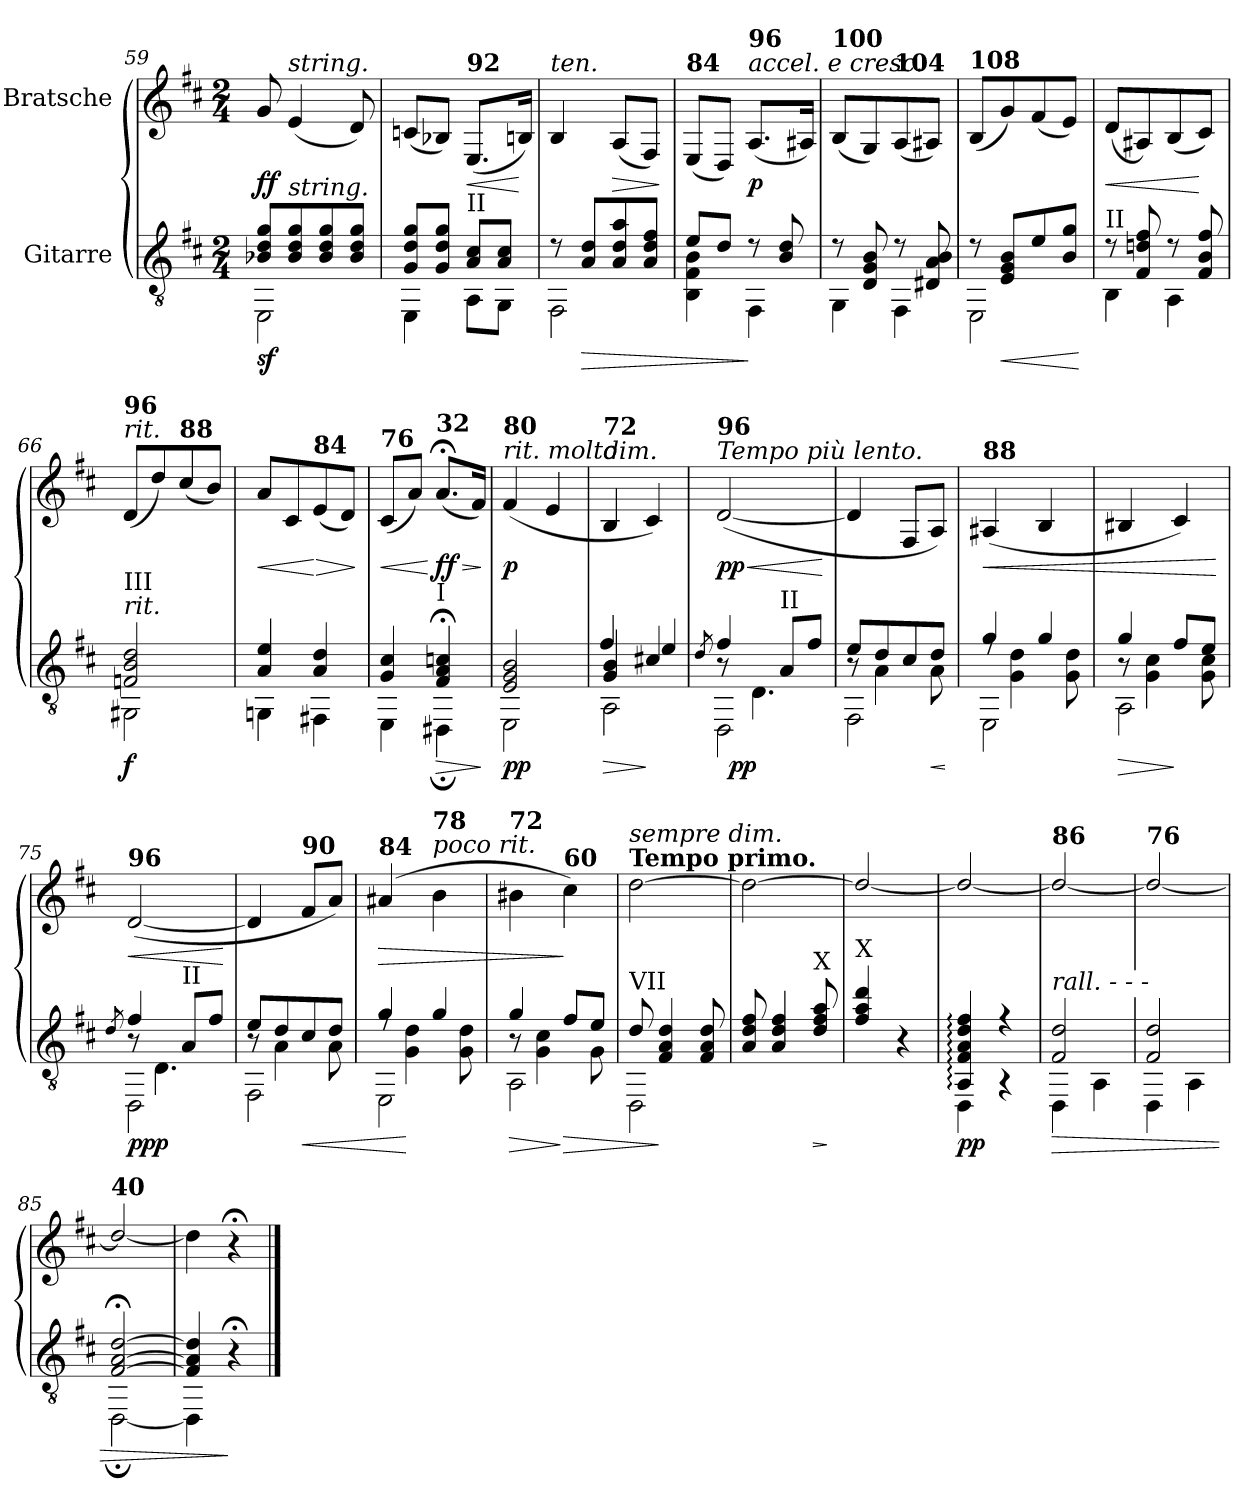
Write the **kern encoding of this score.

**kern	**dynam	**kern	**dynam
*part2	*part2	*part1	*part1
*staff2	*staff2	*staff1	*staff1
*I"Gitarre	*	*I"Bratsche	*
*clefGv2	*	*clefG2	*
*k[f#c#]	*	*k[f#c#]	*
*M2/4	*	*M2/4	*
=59	=59	=59	=59
*^	*	*	*
!	!	!LO:DY:b	!	!LO:DY:b
8B-X/ 8d/ 8g/L	2EE<\	sf	8g/	ff
!	!	!	!LO:TX:a:i:t=string.	!
!LO:TX:a:i:t=string.	!	!	!	!
8B-/ 8d/ 8g/	.	.	(<4e/	.
8B-/ 8d/ 8g/	.	.	.	.
8B-/ 8d/ 8g/J	.	.	8d/)	.
=60	=60	=60	=60	=60
8G/ 8d/ 8g/L	4EE\	.	(<8cn/L	.
8G/ 8d/ 8g/J	.	.	8B-X/J)	.
!	!	!	!LO:TX:a:B:t=92	!
!LO:TX:a:t=II	!	!	!	!
!	!	!	!	!LO:HP:b
8A/ 8c#/L	8AA<\L	.	(<8.E/L	<
8A/ 8c#/J	8GG<\J	.	.	.
.	.	.	16Bn/Jk)	[
=61	=61	=61	=61	=61
!	!	!	!LO:TX:a:i:t=ten.	!
8r	2FF#<\	.	4B/	.
!	!	!LO:HP:b	!	!
8A/ 8d/L	.	>	.	.
!	!	!	!	!LO:HP:b
8A/ 8d/ 8a/	.	.	(<8A/L	>
8A/ 8d/ 8f#/J	.	.	8F#/J)	.
*v	*v	*	*	*
.	.	.	]
=62	=62	=62	=62
*^	*	*	*
!	!	!	!LO:TX:a:B:t=84	!
8e/L	4BB\ 4F#\ 4B\	.	(<8E/L	.
8d/J	.	.	8D/J)	.
!	!	!	!LO:TX:a:i:t=accel. e cresc.	!
!	!	!	!LO:TX:a:B:t=96	!
!	!	!	!	!LO:DY:b
8r	4FF#<\	]	(<8.A/L	p
8B/ 8d/	.	.	.	.
.	.	.	16A#X/Jk)	.
=63	=63	=63	=63	=63
!	!	!	!LO:TX:a:B:t=100	!
8r	4GG\	.	(<8B/L	.
8D/ 8G/ 8B/	.	.	8G/)	.
!	!	!	!LO:TX:a:B:t=104	!
8r	4FF#<\	.	(<8A/	.
8D#X/ 8A/ 8B/	.	.	8A#X/J)	.
=64	=64	=64	=64	=64
!	!	!	!LO:TX:a:B:t=108	!
8r	2EE<\	.	(<8B/L	.
!	!	!LO:HP:b	!	!
8E/ 8G/ 8B/L	.	<	8g/)	.
8e/	.	.	(<8f#/	.
8B/ 8g/J	.	.	8e/J)	.
*v	*v	*	*	*
.	[	.	.
!!LO:LB:g=z
=65	=65	=65	=65
*^	*	*	*
!LO:TX:a:t=II	!	!	!	!
!	!	!	!	!LO:HP:b
8r	4BB\	.	(<8d/L	<
8F#/ 8dn/ 8f#/	.	.	8A#X/)	.
8r	4AA\	.	(<8B/	.
8F#/ 8B/ 8f#/	.	.	8c#/J)	[
=66	=66	=66	=66	=66
!	!	!	!LO:TX:a:i:t=rit.	!
!	!	!	!LO:TX:a:B:t=96	!
!LO:TX:a:i:t=rit.	!	!	!	!
!LO:TX:a:t=III	!	!	!	!
!	!	!LO:DY:b	!	!
2Fn/ 2B/ 2d/	2GG#X<\	f	(<8d/L	.
.	.	.	8dd/)	.
!	!	!	!LO:TX:a:B:t=88	!
.	.	.	(<8cc#/	.
.	.	.	8b/J)	.
=67	=67	=67	=67	=67
!	!	!	!	!LO:HP:b
4A/ 4e/	4GGn<\	.	8a/L	<
.	.	.	8c#/	.
!	!	!	!LO:TX:a:B:t=84	!
!	!	!	!	!LO:HP:n=1:b
4A/ 4d/	4FF#X<\	.	(<8e/	[ >
.	.	.	8d/J)	.
*v	*v	*	*	*
.	.	.	]
=68	=68	=68	=68
*^	*	*	*
!	!	!	!LO:TX:a:B:t=76	!
!	!	!	!	!LO:HP:b
4G/ 4c#/	4EE<\	.	(<8c#/L	<
.	.	.	8a/J)	.
!	!	!	!LO:TX:a:B:t=32	!
!LO:TX:a:t=I	!	!	!	!
!	!	!LO:HP:b	!	!LO:HP:n=1:b
!	!	!	!	!LO:DY:n=1:b
4F#/;< 4A/;< 4cn/;<	4DD#X;\	>	(<8.a;</L	[ > ff
.	.	.	16f#/Jk)	.
*v	*v	*	*	*
.	]	.	]
=69	=69	=69	=69
*^	*	*	*
!	!	!	!LO:TX:a:i:t=rit. molto	!
!	!	!	!LO:TX:a:B:t=80	!
!	!	!LO:DY:b	!	!LO:DY:b
2E/ 2G/ 2B/	2EE<\	pp	(>4f#/	p
.	.	.	4e/	.
*v	*v	*	*	*
=70	=70	=70	=70
!	!	!LO:TX:a:i:t=dim.	!
!	!	!LO:TX:a:B:t=72	!
!LO:TX:a:t=IV	!	!	!
!	!LO:HP:b	!	!
*^	*	*	*
*	*^	*	*	*
4G/ 4B/	4f#/	2AA\	>	4B/	.
4c#X/	4e/	.	]	4c#/)	.
*v	*v	*v	*	*	*
=71	=71	=71	=71
8qd/	.	.	.
*^	*	*	*
*	*^	*	*	*
!	!	!	!	!LO:TX:a:i:t=Tempo più lento.	!
!	!	!	!	!LO:TX:a:B:t=96	!
!	!	!	!	!	!LO:HP:b
!	!	!	!	!	!LO:DY:n=1:b
*	*	*^	*	*	*
4f#/	8r	2DD\	32ryy	.	(>[2d/	< pp
!	!	!	!	!LO:DY:b	!	!
.	.	.	4...ryy	pp	.	.
.	4.D\	.	.	.	.	.
!LO:TX:a:t=II	!	!	!	!	!	!
8A/L	.	.	.	.	.	.
8f#/J	.	.	.	.	.	.
.	.	.	.	.	.	[
*	*	*v	*v	*	*	*
=72	=72	=72	=72	=72	=72
8e/L	8r	2FF#<\	.	4d/]	.
8d/	4A\	.	.	.	.
8c#/	.	.	.	8F#/L	.
!	!	!	!LO:HP:b	!	!
8d/J	8A\	.	<	8A/J)	.
*v	*v	*v	*	*	*
.	[	.	.
!!LO:LB:g=z
=73	=73	=73	=73
*^	*	*	*
*	*^	*	*	*
!	!	!	!	!LO:TX:a:B:t=88	!
!	!	!	!	!	!LO:HP:b
4g/	8rf	2EE<\	.	(>4A#X/	<
.	4G\< 4d\<	.	.	.	.
4g/	.	.	.	4B/	.
.	8G\ 8d\	.	.	.	.
=74	=74	=74	=74	=74	=74
!	!	!	!LO:HP:b	!	!
4g/	8r	2AA\	>	4B#X/	.
.	4G\< 4c#\<	.	.	.	.
8f#/L	.	.	]	4c#/)	.
8e/J	8G\ 8c#\	.	.	.	.
*v	*v	*v	*	*	*
.	.	.	[
=75	=75	=75	=75
8qd/	.	.	.
*^	*	*	*
*	*^	*	*	*
!	!	!	!	!LO:TX:a:B:t=96	!
!	!	!	!LO:DY:b	!	!LO:HP:b
4f#/	8r	2DD\	ppp	(>[2d/	<
.	4.D\	.	.	.	.
!LO:TX:a:t=II	!	!	!	!	!
8A/L	.	.	.	.	.
8f#/J	.	.	.	.	.
*v	*v	*v	*	*	*
.	.	.	[
=76	=76	=76	=76
*^	*	*	*
*	*^	*	*	*
8e/L	8r	2FF#\	.	4d/]	.
8d/	4A\	.	.	.	.
!	!	!	!	!LO:TX:a:B:t=90	!
!	!	!	!LO:HP:b	!	!
8c#/	.	.	<	8f#/L	.
8d/J	8A\	.	.	8a/J)	.
=77	=77	=77	=77	=77	=77
!	!	!	!	!LO:TX:a:B:t=84	!
!	!	!	!	!	!LO:HP:b
4g/	8rf	2EE<\	.	(>4a#X/	>
.	4G\< 4d\<	.	[	.	.
!	!	!	!	!LO:TX:a:i:t=poco rit.	!
!	!	!	!	!LO:TX:a:B:t=78	!
4g/	.	.	.	4b\	.
.	8G\ 8d\	.	.	.	.
=78	=78	=78	=78	=78	=78
!	!	!	!	!LO:TX:a:B:t=72	!
!	!	!	!LO:HP:b	!	!
4g/	8r	2AA\	>	4b#X\	.
.	4G\< 4c#\<	.	.	.	.
!	!	!	!	!LO:TX:a:B:t=60	!
!	!	!	!LO:HP:n=1:b	!	!
8f#/L	.	.	] >	4cc#\)	]
8e/J	8G\	.	.	.	.
*	*v	*v	*	*	*
!!LO:LB:g=z
=79	=79	=79	=79	=79
!	!	!	!LO:TX:a:B:t=Tempo primo.	!
!	!	!	!LO:TX:a:i:t=sempre dim.	!
!LO:TX:a:t=VII	!	!	!	!
8d/	2DD\	.	[2dd\	.
4F#/ 4A/ 4d/	.	]	.	.
8F#/ 8A/ 8d/	.	.	.	.
*v	*v	*	*	*
=80	=80	=80	=80
8A/ 8d/ 8f#/	.	2dd\_	.
4A/ 4d/ 4f#/	.	.	.
!LO:TX:a:t=X	!	!	!
!	!LO:HP:b	!	!
8d/ 8f#/ 8a/	>	.	.
.	]	.	.
=81	=81	=81	=81
!LO:TX:a:t=X	!	!	!
4f#/ 4a/ 4dd/	.	2dd/_	.
4r	.	.	.
=82	=82	=82	=82
*^	*	*	*
!	!	!LO:DY:b	!	!
4AA/: 4F#/: 4A/: 4d/: 4f#/:	4DD\	pp	2dd/_	.
4r	4r	.	.	.
=83	=83	=83	=83	=83
!	!	!	!LO:TX:a:B:t=86	!
!LO:TX:a:i:t=rall.     -       -      -	!	!	!	!
!	!	!LO:HP:b	!	!
2F#/ 2d/	4DD\	>	2dd/_	.
.	4AA\	.	.	.
=84	=84	=84	=84	=84
!	!	!	!LO:TX:a:B:t=76	!
2F#/ 2d/	4DD\	.	2dd/_	.
.	4AA\	.	.	.
=85	=85	=85	=85	=85
!	!	!	!LO:TX:a:B:t=40	!
[2F#/;< [2A/;< [2d/;<	[2DD;\	.	2dd/_	.
=86	=86	=86	=86	=86
4F#/] 4A/] 4d/]	4DD\]	.	4dd\]	.
4r;<	4ryy	]	4r;<	.
*v	*v	*	*	*
==	==	==	==
*-	*-	*-	*-
